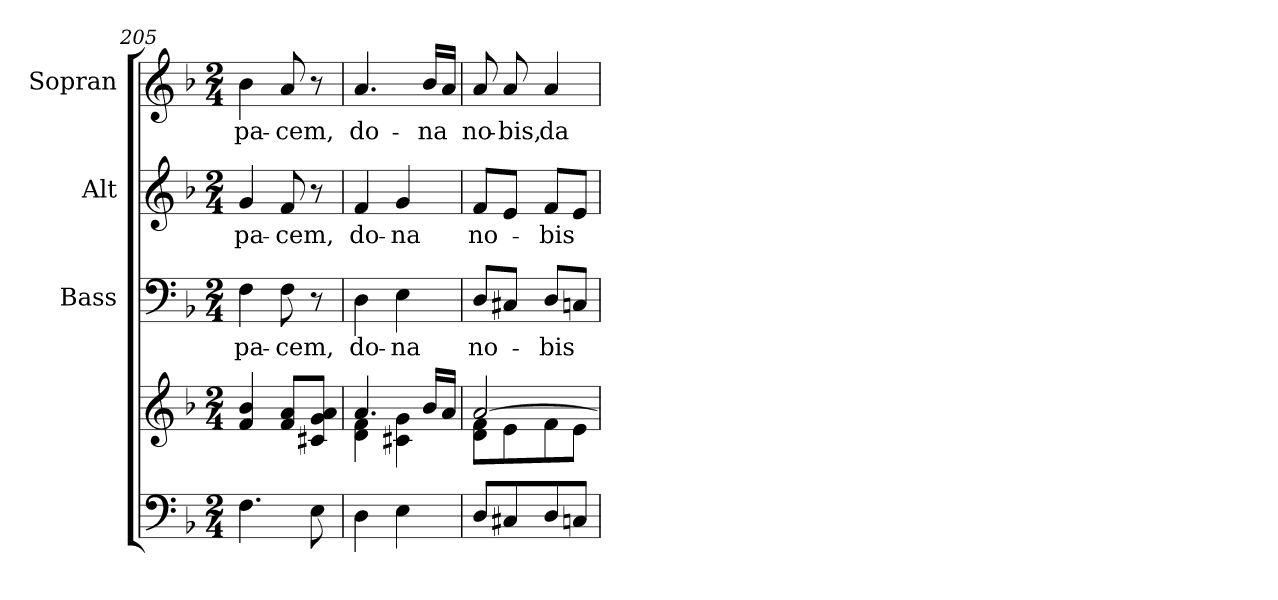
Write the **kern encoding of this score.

**kern	**kern	**kern	**text	**kern	**text	**kern	**text
*part4	*part4	*part3	*part3	*part2	*part2	*part1	*part1
*staff5	*staff4	*staff3	*staff3	*staff2	*staff2	*staff1	*staff1
*	*	*I"Bass	*	*I"Alt	*	*I"Sopran	*
*	*	*I'B.	*	*I'A.	*	*I'S.	*
*clefF4	*clefG2	*clefF4	*	*clefG2	*	*clefG2	*
*k[b-]	*k[b-]	*k[b-]	*	*k[b-]	*	*k[b-]	*
*F:	*F:	*F:	*	*F:	*	*F:	*
*M2/4	*M2/4	*M2/4	*	*M2/4	*	*M2/4	*
=205	=205	=205	=205	=205	=205	=205	=205
!	!	!	!LO:LY:b	!	!LO:LY:b	!	!LO:LY:b
4.F\	4f/ 4b-/	4F\	pa-	4g/	pa-	4b-\	pa-
!	!	!	!LO:LY:b	!	!LO:LY:b	!	!LO:LY:b
.	8f/ 8a/L	8F\	-cem,	8f/	-cem,	8a/	-cem,
8E\	8c#X/ 8g/ 8a/J	8r	.	8r	.	8r	.
=206	=206	=206	=206	=206	=206	=206	=206
*	*^	*	*	*	*	*	*
!	!	!	!	!LO:LY:b	!	!LO:LY:b	!	!LO:LY:b
4D\	4.a/	4d\ 4f\	4D\	do-	4f/	do-	4.a/	do-
!	!	!	!	!LO:LY:b	!	!LO:LY:b	!	!
4E\	.	4c#X\ 4g\	4E\	-na	4g/	-na	.	.
!	!	!	!	!	!	!	!	!LO:LY:b
.	16b-/LL	.	.	.	.	.	16b-/LL	-na
.	16a/JJ	.	.	.	.	.	16a/JJ	.
!!LO:PB:g=z
=207	=207	=207	=207	=207	=207	=207	=207	=207
!	!	!	!	!LO:LY:b	!	!LO:LY:b	!	!LO:LY:b
8D/L	[>2a/	8d\ 8f\L	8D/L	no-	8f/L	no-	8a/	no-
!	!	!	!	!	!	!	!	!LO:LY:b
8C#X/	.	8e\	8C#X/J	.	8e/J	.	8a/	-bis,
!	!	!	!	!LO:LY:b	!	!LO:LY:b	!	!LO:LY:b
8D/	.	8f\	8D/L	-bis	8f/L	-bis	4a/	da
8Cn/J	.	8e\J	8Cn/J	.	8e/J	.	.	.
*	*v	*v	*	*	*	*	*	*
=	=	=	=	=	=	=	=
*-	*-	*-	*-	*-	*-	*-	*-
